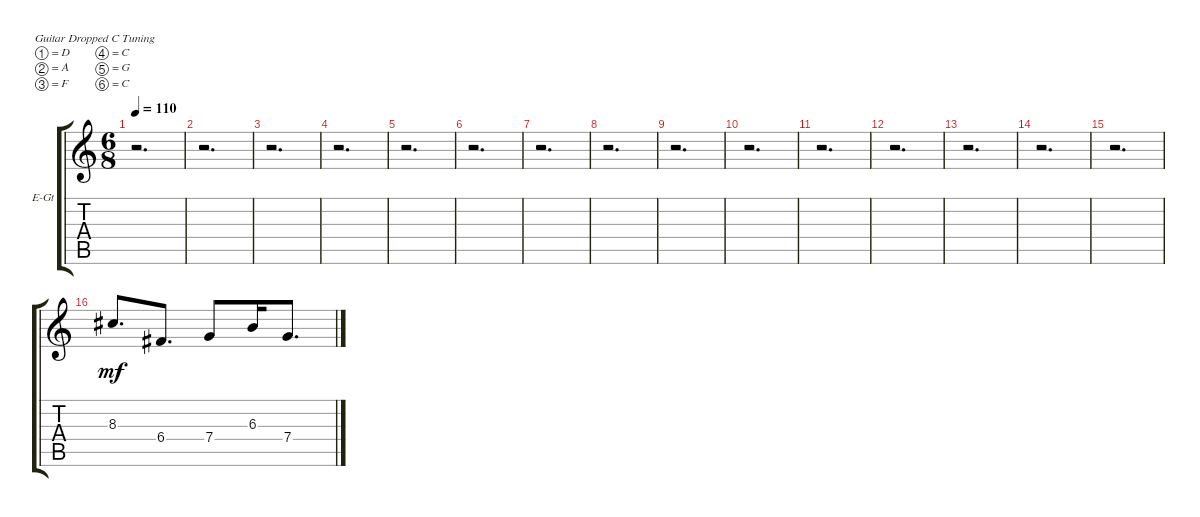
\bracketExtendMode groupsimilarinstruments
\firstSystemTrackNameOrientation horizontal
\otherSystemsTrackNameOrientation horizontal
\track ("Lead Overdub" "E-Gt") {instrument distortionguitar}
\staff {score tabs}
\tuning (D4 A3 F3 C3 G2 C2)
\ts (6 8)
\tempo 110
\clef g2
\ks c
r.2{d dy f} |
r.2{d} |
r.2{d} |
r.2{d} |
r.2{d} |
r.2{d} |
r.2{d} |
r.2{d} |
r.2{d} |
r.2{d} |
r.2{d} |
r.2{d} |
r.2{d} |
r.2{d} |
r.2{d} |
8.3.8{d dy mf} 6.4.8{d} 7.4.8 6.3.16 7.4.8{d}
